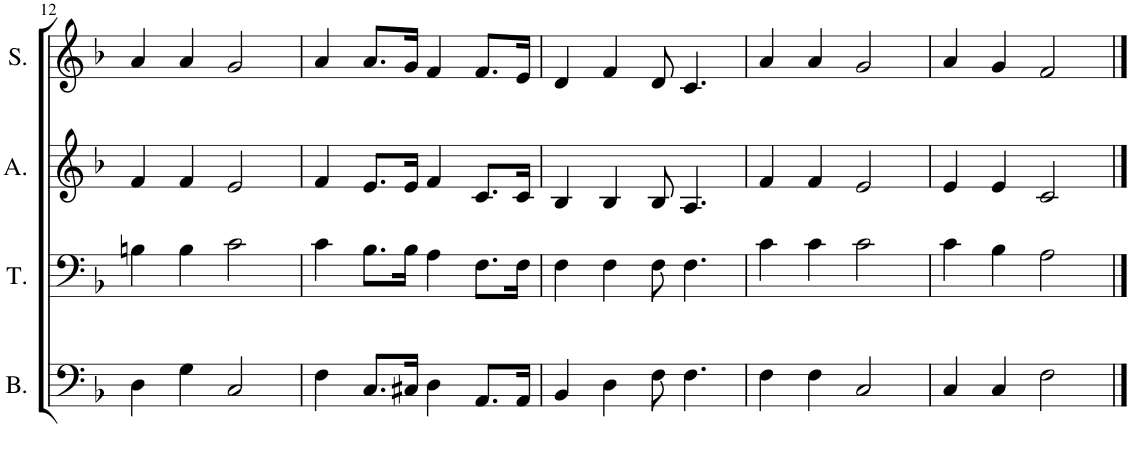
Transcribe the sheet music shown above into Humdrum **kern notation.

**kern	**kern	**kern	**kern
*part4	*part3	*part2	*part1
*staff4	*staff3	*staff2	*staff1
*I"Bass	*I"Tenor	*I"Alto	*I"Soprano
*I'B.	*I'T.	*I'A.	*I'S.
!!LO:PB:g=z
*clefF4	*clefF4	*clefG2	*clefG2
*k[b-]	*k[b-]	*k[b-]	*k[b-]
*M4/4	*M4/4	*M4/4	*M4/4
=12	=12	=12	=12
4D\	4Bn\	4f/	4a/
4G\	4B\	4f/	4a/
2C/	2c\	2e/	2g/
=13	=13	=13	=13
4F\	4c\	4f/	4a/
8.C/L	8.B-\L	8.e/L	8.a/L
16C#X/Jk	16B-\Jk	16e/Jk	16g/Jk
4D\	4A\	4f/	4f/
8.AA/L	8.F\L	8.c/L	8.f/L
16AA/Jk	16F\Jk	16c/Jk	16e/Jk
=14	=14	=14	=14
4BB-/	4F\	4B-/	4d/
4D\	4F\	4B-/	4f/
8F\	8F\	8B-/	8d/
4.F\	4.F\	4.A/	4.c/
=15	=15	=15	=15
4F\	4c\	4f/	4a/
4F\	4c\	4f/	4a/
2C/	2c\	2e/	2g/
=16	=16	=16	=16
4C/	4c\	4e/	4a/
4C/	4B-\	4e/	4g/
2F\	2A\	2c/	2f/
==	==	==	==
*-	*-	*-	*-
